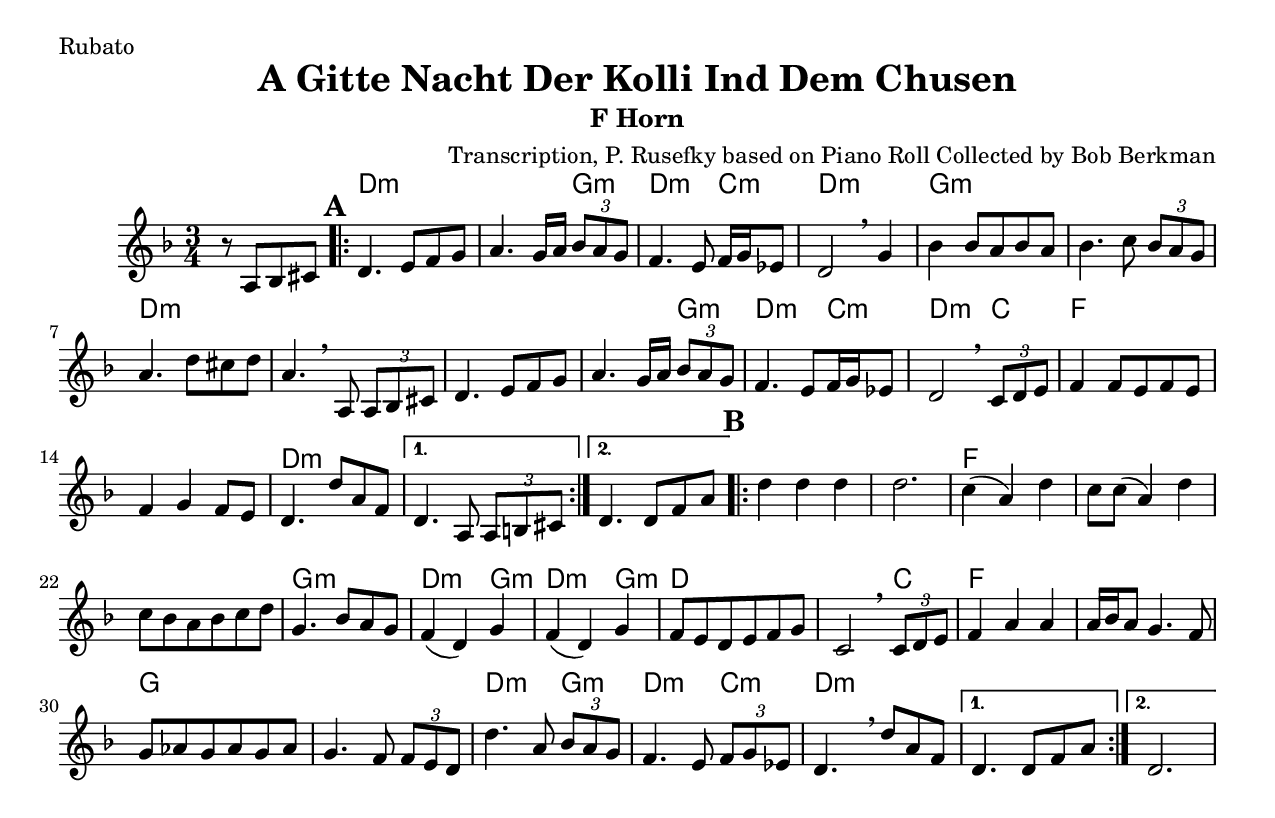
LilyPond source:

\version "2.18.0"
\include "english.ly"
\pointAndClickOff
\paper{
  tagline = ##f
  print-all-headers = ##t
  #(set-paper-size "letter")
}
date = #(strftime "%d-%m-%Y" (localtime (current-time)))

%\markup{ \italic{ " Updated " \date  }  }

\markup{Rubato }

%#################################### Melody ########################
melody = \relative c'' {
  \clef treble
  \key d \minor
  \time 3/4
  \set Score.markFormatter = #format-mark-box-alphabet

  \partial 4*2 r8 a,8 bf cs   %lead in notes

  \repeat volta 2{
    \mark \default
    d4. e8 f g
    a4. g16 a \tuplet 3/2{bf8 a g}|
    f4. e8 f16 g ef8
    d2\breathe g4|

    bf4 bf8 a bf a
    bf4. c8 \tuplet 3/2{bf [a g]}
    a4. d8 cs d
    a4.\breathe a,8 \tuplet 3/2{a [bf cs]}|

    d4. e8 f g
    a4. g16 a \tuplet3/2{bf8 a g}
    f4. e8 [f16 g ef8]|
    d2\breathe \tuplet3/2 {c8 d e}

    f4 f8 e f e
    f4 g f8 e|
    d4. d'8 a f

  }
  \alternative {
    { d4. a8 \tuplet 3/2{a[b cs]}}
    { d4. d8 f a}
  }


  \repeat volta 2{
    \mark \default
    d4  d d
    d2.
    c4(a)d
    c8 c(a4)d
    c8 bf a bf c d|

    g,4. bf8 a g
    f4 (d)g
    f4 (d)g
    f8 e d e f g

    c,2\breathe \tuplet3/2{c8 d e}|
    f4 a a|
    a16 bf a8 g4. f8|
    g8 af g af g af|
    g4. f8 \tuplet3/2{f[e d]}

    d'4. a8 \tuplet3/2{bf [a g]}|
    f4. e8 \tuplet3/2{f [g ef]}
    d4.\breathe d'8 a f

  }
  \alternative {
    {d4. d8 f a }
    {d,2. }
  }

}
%################################# Lyrics #####################
%\addlyrics{  }
%################################# Chords #######################
harmonies = \chordmode {
  s2
  d4*5:m
  g4:m
  d4*2:m c4:m
  d4*3:m
  g4*6:m
  d4*11:m
  g4:m
  d4*2:m  c4:m
  d2:m c4
  f4*6
  d4*15:m
  %b
  f4*9
  g4*3:m
  d2:m g4:m
  d2:m g4:m
  d4*5
  c4
  f4*6
  g4*6
  d2:m g4:m
  d2:m c4:m
  d4:m

}

\score {
  <<
    \new ChordNames {
      \set chordChanges = ##f
      \harmonies
    }
    \new Staff
    \melody
  >>
  \header{
    title= "A Gitte Nacht Der Kolli Ind Dem Chusen"
    subtitle=""
    composer= ""
    instrument = "F Horn"
    arranger= "Transcription, P. Rusefky based on Piano Roll Collected by Bob Berkman"
  }
  \layout{indent = 1.0\cm}
  \midi {
    \tempo 4 = 120

    % \midi { }
  }
}
%{
  % more verses:
  \markup{}
  \markup {
  \fill-line {
  \hspace #0.1 % distance from left margin
  \column {
  \line { "1."
  \column {
  ""
  }
  }
  \hspace #0.2 % vertical distance between verses
  \line { "2."
  \column {
  ""
  }
  }
  }
  \hspace #0.1  % horiz. distance between columns
  \column {
  \line { "3."
  \column {
  ""
  }
  }
  \hspace #0.2 % distance between verses
  \line { "4."
  \column {
  ""
  }
  }
  }
  \hspace #0.1 % distance to right margin
  }
  }

%}
